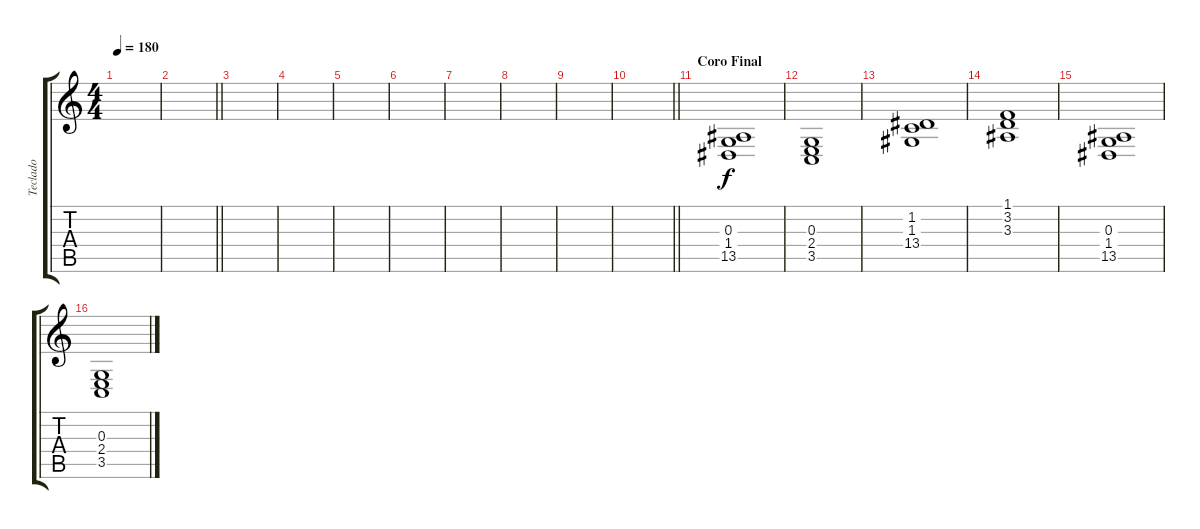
\track ("Teclado" "Teclado") {instrument drawbarorgan}
\staff {score tabs}
\tuning (E4 B3 G3 D3 A2 E2) {hide}
\ts (4 4)
\tempo 180
\clef g2
\ks c
|
\barLineRight lightlight
|
\section ("" "")
|
|
|
|
|
|
|
\barLineRight lightlight
|
\section ("" "Coro Final")
(0.3 1.4 13.5).1 |
(0.3 2.4 3.5).1 |
(1.2 1.3 13.4).1 |
(1.1 3.2 3.3).1 |
(0.3 1.4 13.5).1 |
(0.3 2.4 3.5).1
